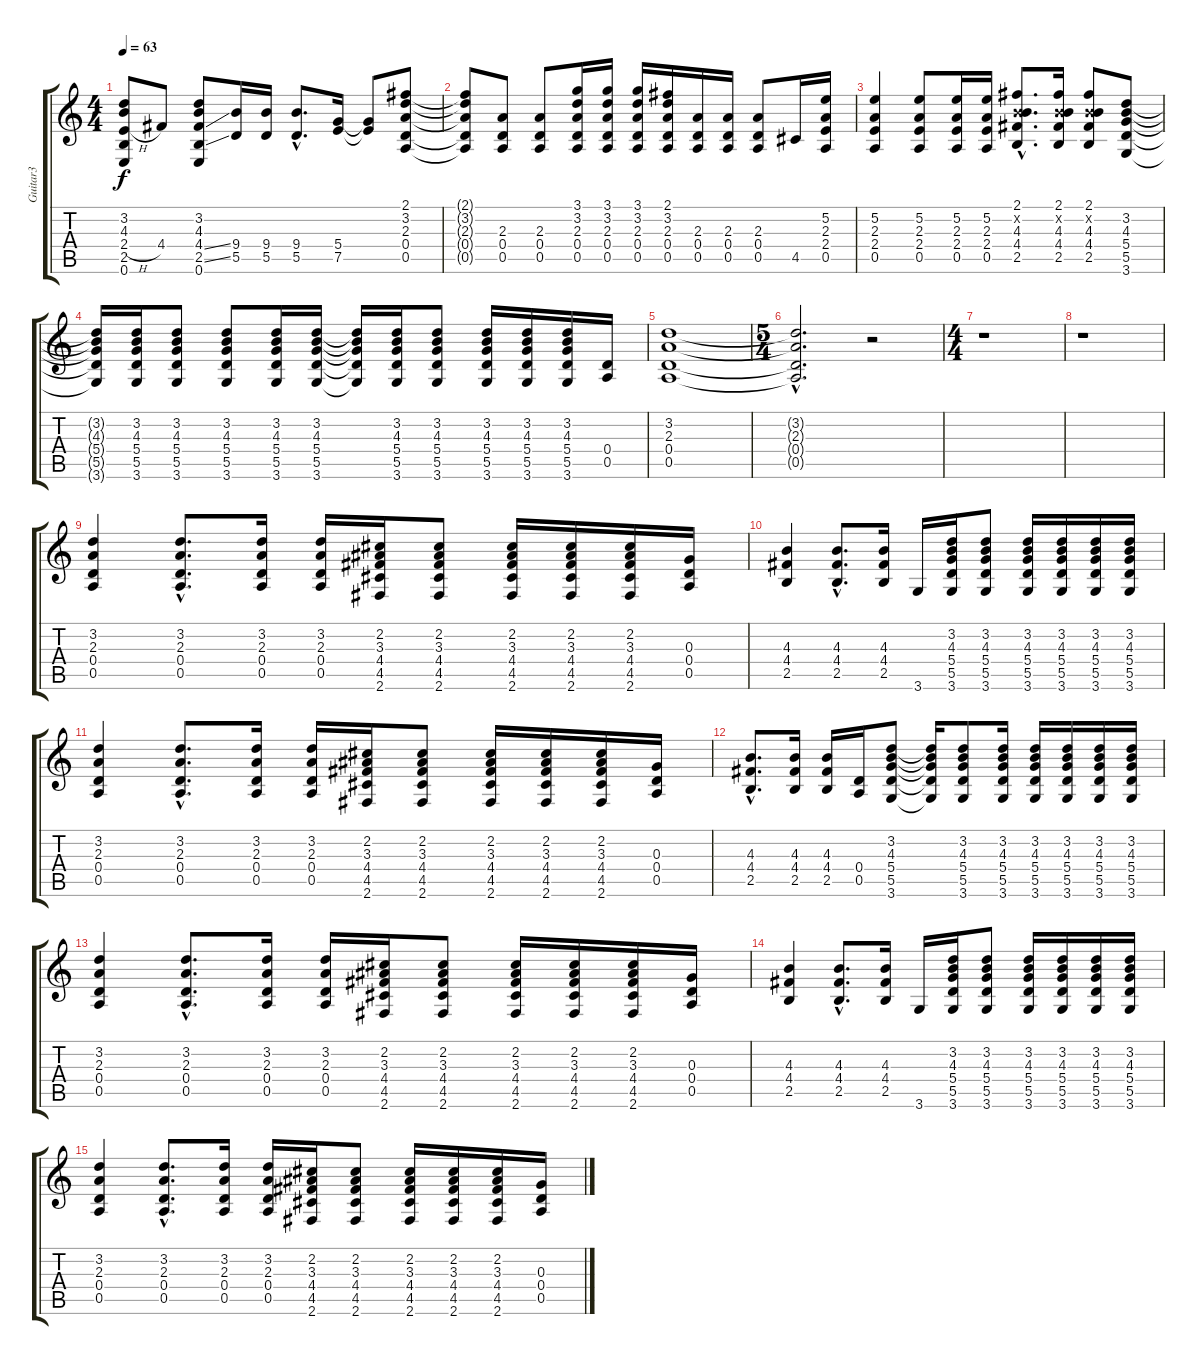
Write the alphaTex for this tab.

\track ("Guitar3" "Guitar3") {instrument distortionguitar}
\staff {score tabs}
\tuning (E4 B3 G3 D3 A2 E2) {hide}
\ts (4 4)
\tempo 63
\clef g2
\ks c
(3.2 4.3 2.4{h} 2.5 0.6).8{dy f} 4.4.8 (3.2 4.3 4.4{ss} 2.5{ss} 0.6).8 (9.4 5.5).16 (9.4 5.5).16 (9.4{hac} 5.5{hac}).8{d} (5.4 7.5).16 (5.4{t} 7.5{t}).8 (2.1 3.2 2.3 0.4 0.5).8 |
(2.1{t} 3.2{t} 2.3{t} 0.4{t} 0.5{t}).8 (2.3 0.4 0.5).8 (2.3 0.4 0.5).8 (3.1 3.2 2.3 0.4 0.5).16 (3.1 3.2 2.3 0.4 0.5).16 (3.1 3.2 2.3 0.4 0.5).16 (2.1 3.2 2.3 0.4 0.5).16 (2.3 0.4 0.5).16 (2.3 0.4 0.5).16 (2.3 0.4 0.5).8 4.5.16 (5.2 2.3 2.4 0.5).16 |
(5.2 2.3 2.4 0.5).4 (5.2 2.3 2.4 0.5).8 (5.2 2.3 2.4 0.5).16 (5.2 2.3 2.4 0.5).16 (2.1{hac} 0.2{hac x} 4.3{hac} 4.4{hac} 2.5{hac}).8{d} (2.1 0.2{x} 4.3 4.4 2.5).16 (2.1 0.2{x} 4.3 4.4 2.5).8 (3.2 4.3 5.4 5.5 3.6).8 |
(3.2{t} 4.3{t} 5.4{t} 5.5{t} 3.6{t}).16 (3.2 4.3 5.4 5.5 3.6).16 (3.2 4.3 5.4 5.5 3.6).8 (3.2 4.3 5.4 5.5 3.6).8 (3.2 4.3 5.4 5.5 3.6).16 (3.2 4.3 5.4 5.5 3.6).16 (3.2{t} 4.3{t} 5.4{t} 5.5{t} 3.6{t}).16 (3.2 4.3 5.4 5.5 3.6).16 (3.2 4.3 5.4 5.5 3.6).8 (3.2 4.3 5.4 5.5 3.6).16 (3.2 4.3 5.4 5.5 3.6).16 (3.2 4.3 5.4 5.5 3.6).16 (0.4 0.5).16 |
(3.2 2.3 0.4 0.5).1 |
\ts (5 4)
(3.2{hac t} 2.3{hac t} 0.4{hac t} 0.5{hac t}).2{d} r.2 |
\ts (4 4)
r.1 |
r.1 |
(3.2 2.3 0.4 0.5).4 (3.2{hac} 2.3{hac} 0.4{hac} 0.5{hac}).8{d} (3.2 2.3 0.4 0.5).16 (3.2 2.3 0.4 0.5).16 (2.2 3.3 4.4 4.5 2.6).16 (2.2 3.3 4.4 4.5 2.6).8 (2.2 3.3 4.4 4.5 2.6).16 (2.2 3.3 4.4 4.5 2.6).16 (2.2 3.3 4.4 4.5 2.6).16 (0.3 0.4 0.5).16 |
(4.3 4.4 2.5).4 (4.3{hac} 4.4{hac} 2.5{hac}).8{d} (4.3 4.4 2.5).16 3.6.16 (3.2 4.3 5.4 5.5 3.6).16 (3.2 4.3 5.4 5.5 3.6).8 (3.2 4.3 5.4 5.5 3.6).16 (3.2 4.3 5.4 5.5 3.6).16 (3.2 4.3 5.4 5.5 3.6).16 (3.2 4.3 5.4 5.5 3.6).16 |
(3.2 2.3 0.4 0.5).4 (3.2{hac} 2.3{hac} 0.4{hac} 0.5{hac}).8{d} (3.2 2.3 0.4 0.5).16 (3.2 2.3 0.4 0.5).16 (2.2 3.3 4.4 4.5 2.6).16 (2.2 3.3 4.4 4.5 2.6).8 (2.2 3.3 4.4 4.5 2.6).16 (2.2 3.3 4.4 4.5 2.6).16 (2.2 3.3 4.4 4.5 2.6).16 (0.3 0.4 0.5).16 |
(4.3{hac} 4.4{hac} 2.5{hac}).8{d} (4.3 4.4 2.5).16 (4.3 4.4 2.5).16 (0.4 0.5).16 (3.2 4.3 5.4 5.5 3.6).8 (3.2{t} 4.3{t} 5.4{t} 5.5{t} 3.6{t}).16 (3.2 4.3 5.4 5.5 3.6).8 (3.2 4.3 5.4 5.5 3.6).16 (3.2 4.3 5.4 5.5 3.6).16 (3.2 4.3 5.4 5.5 3.6).16 (3.2 4.3 5.4 5.5 3.6).16 (3.2 4.3 5.4 5.5 3.6).16 |
(3.2 2.3 0.4 0.5).4 (3.2{hac} 2.3{hac} 0.4{hac} 0.5{hac}).8{d} (3.2 2.3 0.4 0.5).16 (3.2 2.3 0.4 0.5).16 (2.2 3.3 4.4 4.5 2.6).16 (2.2 3.3 4.4 4.5 2.6).8 (2.2 3.3 4.4 4.5 2.6).16 (2.2 3.3 4.4 4.5 2.6).16 (2.2 3.3 4.4 4.5 2.6).16 (0.3 0.4 0.5).16 |
(4.3 4.4 2.5).4 (4.3{hac} 4.4{hac} 2.5{hac}).8{d} (4.3 4.4 2.5).16 3.6.16 (3.2 4.3 5.4 5.5 3.6).16 (3.2 4.3 5.4 5.5 3.6).8 (3.2 4.3 5.4 5.5 3.6).16 (3.2 4.3 5.4 5.5 3.6).16 (3.2 4.3 5.4 5.5 3.6).16 (3.2 4.3 5.4 5.5 3.6).16 |
(3.2 2.3 0.4 0.5).4 (3.2{hac} 2.3{hac} 0.4{hac} 0.5{hac}).8{d} (3.2 2.3 0.4 0.5).16 (3.2 2.3 0.4 0.5).16 (2.2 3.3 4.4 4.5 2.6).16 (2.2 3.3 4.4 4.5 2.6).8 (2.2 3.3 4.4 4.5 2.6).16 (2.2 3.3 4.4 4.5 2.6).16 (2.2 3.3 4.4 4.5 2.6).16 (0.3 0.4 0.5).16
